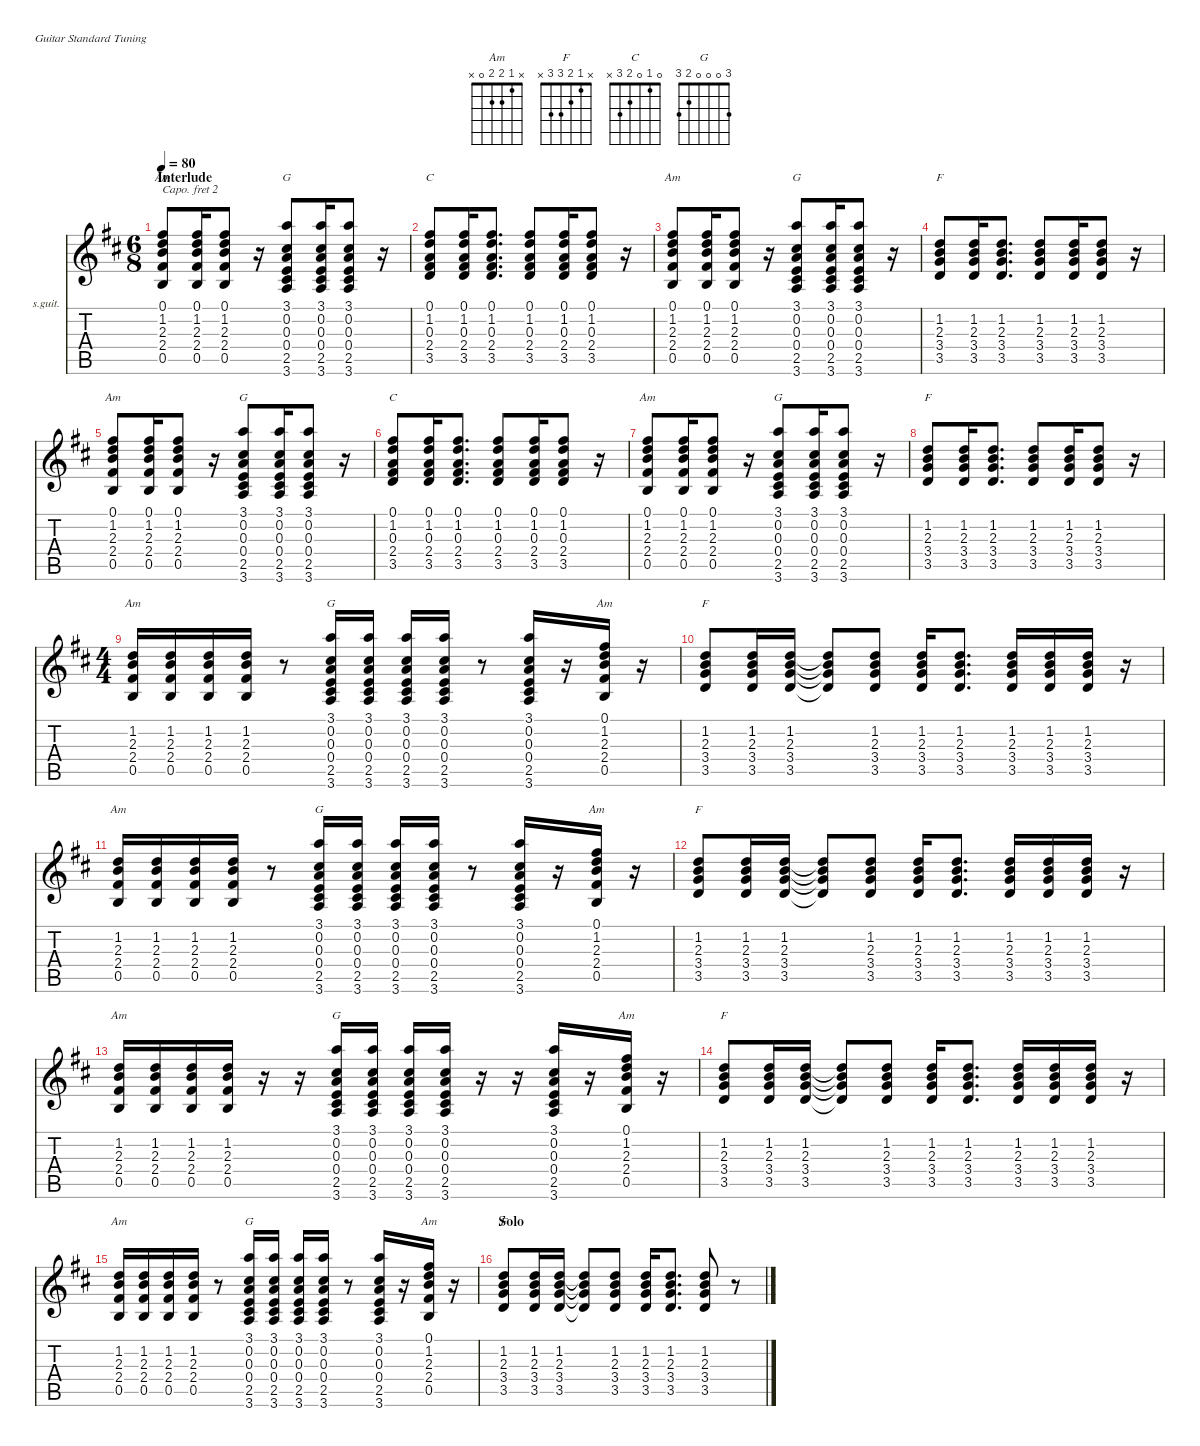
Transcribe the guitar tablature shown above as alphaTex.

\defaultSystemsLayout 4
\hideDynamics
\bracketExtendMode nobrackets
\firstSystemTrackNameOrientation horizontal
\otherSystemsTrackNameOrientation horizontal
\track ("cowboy chords (capo) 05" "s.guit.") {instrument acousticguitarsteel}
\staff {score tabs}
\capo 2
\tuning (E4 B3 G3 D3 A2 E2)
\chord ("Am" 0 1 2 2 0 x) {showfingering false}
\chord ("F" x 1 2 3 3 x) {showfingering false}
\chord ("C" 0 1 0 2 3 x) {showfingering false}
\chord ("G" 3 0 0 0 2 3) {showfingering false}
\chord ("Am" x 1 2 2 0 x) {showfingering false}
\ts (6 8)
\section ("" "Interlude")
\tempo 80
\clef g2
\ks bminor
(0.5{acc forcenatural} 2.4{acc #} 2.3{acc forcenatural} 1.2{acc forcenatural} 0.1{acc #}).8{ch "Am" dy mf} (0.5{acc forcenatural} 2.4{acc #} 2.3{acc forcenatural} 1.2{acc forcenatural} 0.1{acc #}).16 (0.5{acc forcenatural} 2.4{acc #} 2.3{acc forcenatural} 1.2{acc forcenatural} 0.1{acc #}).8 r.16 (3.6{acc forcenatural} 2.5{acc #} 0.4{acc forcenatural} 0.3{acc forcenatural} 0.2{acc #} 3.1{acc forcenatural}).8{ch "G"} (3.6{acc forcenatural} 2.5{acc #} 0.4{acc forcenatural} 0.3{acc forcenatural} 0.2{acc #} 3.1{acc forcenatural}).16 (3.6{acc forcenatural} 2.5{acc #} 0.4{acc forcenatural} 0.3{acc forcenatural} 0.2{acc #} 3.1{acc forcenatural}).8 r.16 |
(3.5{acc forcenatural} 2.4{acc #} 0.3{acc forcenatural} 1.2{acc forcenatural} 0.1{acc #}).8{ch "C"} (3.5{acc forcenatural} 2.4{acc #} 0.3{acc forcenatural} 1.2{acc forcenatural} 0.1{acc #}).16 (3.5{acc forcenatural} 2.4{acc #} 0.3{acc forcenatural} 1.2{acc forcenatural} 0.1{acc #}).8{d} (3.5{acc forcenatural} 2.4{acc #} 0.3{acc forcenatural} 1.2{acc forcenatural} 0.1{acc #}).8 (3.5{acc forcenatural} 2.4{acc #} 0.3{acc forcenatural} 1.2{acc forcenatural} 0.1{acc #}).16 (3.5{acc forcenatural} 2.4{acc #} 0.3{acc forcenatural} 1.2{acc forcenatural} 0.1{acc #}).8 r.16 |
(0.5{acc forcenatural} 2.4{acc #} 2.3{acc forcenatural} 1.2{acc forcenatural} 0.1{acc #}).8{ch "Am"} (0.5{acc forcenatural} 2.4{acc #} 2.3{acc forcenatural} 1.2{acc forcenatural} 0.1{acc #}).16 (0.5{acc forcenatural} 2.4{acc #} 2.3{acc forcenatural} 1.2{acc forcenatural} 0.1{acc #}).8 r.16 (3.6{acc forcenatural} 2.5{acc #} 0.4{acc forcenatural} 0.3{acc forcenatural} 0.2{acc #} 3.1{acc forcenatural}).8{ch "G"} (3.6{acc forcenatural} 2.5{acc #} 0.4{acc forcenatural} 0.3{acc forcenatural} 0.2{acc #} 3.1{acc forcenatural}).16 (3.6{acc forcenatural} 2.5{acc #} 0.4{acc forcenatural} 0.3{acc forcenatural} 0.2{acc #} 3.1{acc forcenatural}).8 r.16 |
(3.5{acc forcenatural} 3.4{acc forcenatural} 2.3{acc forcenatural} 1.2{acc forcenatural}).8{ch "F"} (3.5{acc forcenatural} 3.4{acc forcenatural} 2.3{acc forcenatural} 1.2{acc forcenatural}).16 (3.5{acc forcenatural} 3.4{acc forcenatural} 2.3{acc forcenatural} 1.2{acc forcenatural}).8{d} (3.5{acc forcenatural} 3.4{acc forcenatural} 2.3{acc forcenatural} 1.2{acc forcenatural}).8 (3.5{acc forcenatural} 3.4{acc forcenatural} 2.3{acc forcenatural} 1.2{acc forcenatural}).16 (3.5{acc forcenatural} 3.4{acc forcenatural} 2.3{acc forcenatural} 1.2{acc forcenatural}).8 r.16 |
(0.5{acc forcenatural} 2.4{acc #} 2.3{acc forcenatural} 1.2{acc forcenatural} 0.1{acc #}).8{ch "Am"} (0.5{acc forcenatural} 2.4{acc #} 2.3{acc forcenatural} 1.2{acc forcenatural} 0.1{acc #}).16 (0.5{acc forcenatural} 2.4{acc #} 2.3{acc forcenatural} 1.2{acc forcenatural} 0.1{acc #}).8 r.16 (3.6{acc forcenatural} 2.5{acc #} 0.4{acc forcenatural} 0.3{acc forcenatural} 0.2{acc #} 3.1{acc forcenatural}).8{ch "G"} (3.6{acc forcenatural} 2.5{acc #} 0.4{acc forcenatural} 0.3{acc forcenatural} 0.2{acc #} 3.1{acc forcenatural}).16 (3.6{acc forcenatural} 2.5{acc #} 0.4{acc forcenatural} 0.3{acc forcenatural} 0.2{acc #} 3.1{acc forcenatural}).8 r.16 |
(3.5{acc forcenatural} 2.4{acc #} 0.3{acc forcenatural} 1.2{acc forcenatural} 0.1{acc #}).8{ch "C"} (3.5{acc forcenatural} 2.4{acc #} 0.3{acc forcenatural} 1.2{acc forcenatural} 0.1{acc #}).16 (3.5{acc forcenatural} 2.4{acc #} 0.3{acc forcenatural} 1.2{acc forcenatural} 0.1{acc #}).8{d} (3.5{acc forcenatural} 2.4{acc #} 0.3{acc forcenatural} 1.2{acc forcenatural} 0.1{acc #}).8 (3.5{acc forcenatural} 2.4{acc #} 0.3{acc forcenatural} 1.2{acc forcenatural} 0.1{acc #}).16 (3.5{acc forcenatural} 2.4{acc #} 0.3{acc forcenatural} 1.2{acc forcenatural} 0.1{acc #}).8 r.16 |
(0.5{acc forcenatural} 2.4{acc #} 2.3{acc forcenatural} 1.2{acc forcenatural} 0.1{acc #}).8{ch "Am"} (0.5{acc forcenatural} 2.4{acc #} 2.3{acc forcenatural} 1.2{acc forcenatural} 0.1{acc #}).16 (0.5{acc forcenatural} 2.4{acc #} 2.3{acc forcenatural} 1.2{acc forcenatural} 0.1{acc #}).8 r.16 (3.6{acc forcenatural} 2.5{acc #} 0.4{acc forcenatural} 0.3{acc forcenatural} 0.2{acc #} 3.1{acc forcenatural}).8{ch "G"} (3.6{acc forcenatural} 2.5{acc #} 0.4{acc forcenatural} 0.3{acc forcenatural} 0.2{acc #} 3.1{acc forcenatural}).16 (3.6{acc forcenatural} 2.5{acc #} 0.4{acc forcenatural} 0.3{acc forcenatural} 0.2{acc #} 3.1{acc forcenatural}).8 r.16 |
(3.5{acc forcenatural} 3.4{acc forcenatural} 2.3{acc forcenatural} 1.2{acc forcenatural}).8{ch "F"} (3.5{acc forcenatural} 3.4{acc forcenatural} 2.3{acc forcenatural} 1.2{acc forcenatural}).16 (3.5{acc forcenatural} 3.4{acc forcenatural} 2.3{acc forcenatural} 1.2{acc forcenatural}).8{d} (3.5{acc forcenatural} 3.4{acc forcenatural} 2.3{acc forcenatural} 1.2{acc forcenatural}).8 (3.5{acc forcenatural} 3.4{acc forcenatural} 2.3{acc forcenatural} 1.2{acc forcenatural}).16 (3.5{acc forcenatural} 3.4{acc forcenatural} 2.3{acc forcenatural} 1.2{acc forcenatural}).8 r.16 |
\ts (4 4)
\beaming (8 2 2 2 2)
(0.5{acc forcenatural} 2.4{acc #} 2.3{acc forcenatural} 1.2{acc forcenatural}).16{ch "Am"} (0.5{acc forcenatural} 2.4{acc #} 2.3{acc forcenatural} 1.2{acc forcenatural}).16 (0.5{acc forcenatural} 2.4{acc #} 2.3{acc forcenatural} 1.2{acc forcenatural}).16 (0.5{acc forcenatural} 2.4{acc #} 2.3{acc forcenatural} 1.2{acc forcenatural}).16 r.8 (3.6{acc forcenatural} 2.5{acc #} 0.4{acc forcenatural} 0.3{acc forcenatural} 0.2{acc #} 3.1{acc forcenatural}).16{ch "G"} (3.6{acc forcenatural} 2.5{acc #} 0.4{acc forcenatural} 0.3{acc forcenatural} 0.2{acc #} 3.1{acc forcenatural}).16 (3.6{acc forcenatural} 2.5{acc #} 0.4{acc forcenatural} 0.3{acc forcenatural} 0.2{acc #} 3.1{acc forcenatural}).16 (3.6{acc forcenatural} 2.5{acc #} 0.4{acc forcenatural} 0.3{acc forcenatural} 0.2{acc #} 3.1{acc forcenatural}).16 r.8 (3.6{acc forcenatural} 2.5{acc #} 0.4{acc forcenatural} 0.3{acc forcenatural} 0.2{acc #} 3.1{acc forcenatural}).16 r.16 (0.5{acc forcenatural} 2.4{acc #} 2.3{acc forcenatural} 1.2{acc forcenatural} 0.1{acc #}).16{ch "Am"} r.16 |
(3.5{acc forcenatural} 3.4{acc forcenatural} 2.3{acc forcenatural} 1.2{acc forcenatural}).8{ch "F"} (3.5{acc forcenatural} 3.4{acc forcenatural} 2.3{acc forcenatural} 1.2{acc forcenatural}).16 (3.5{acc forcenatural} 3.4{acc forcenatural} 2.3{acc forcenatural} 1.2{acc forcenatural}).16 (3.5{t acc forcenatural} 3.4{t acc forcenatural} 2.3{t acc forcenatural} 1.2{t acc forcenatural}).8 (3.5{acc forcenatural} 3.4{acc forcenatural} 2.3{acc forcenatural} 1.2{acc forcenatural}).8 (3.5{acc forcenatural} 3.4{acc forcenatural} 2.3{acc forcenatural} 1.2{acc forcenatural}).16 (3.5{acc forcenatural} 3.4{acc forcenatural} 2.3{acc forcenatural} 1.2{acc forcenatural}).8{d} (3.5{acc forcenatural} 3.4{acc forcenatural} 2.3{acc forcenatural} 1.2{acc forcenatural}).16 (3.5{acc forcenatural} 3.4{acc forcenatural} 2.3{acc forcenatural} 1.2{acc forcenatural}).16 (3.5{acc forcenatural} 3.4{acc forcenatural} 2.3{acc forcenatural} 1.2{acc forcenatural}).16 r.16 |
(0.5{acc forcenatural} 2.4{acc #} 2.3{acc forcenatural} 1.2{acc forcenatural}).16{ch "Am"} (0.5{acc forcenatural} 2.4{acc #} 2.3{acc forcenatural} 1.2{acc forcenatural}).16 (0.5{acc forcenatural} 2.4{acc #} 2.3{acc forcenatural} 1.2{acc forcenatural}).16 (0.5{acc forcenatural} 2.4{acc #} 2.3{acc forcenatural} 1.2{acc forcenatural}).16 r.8 (3.6{acc forcenatural} 2.5{acc #} 0.4{acc forcenatural} 0.3{acc forcenatural} 0.2{acc #} 3.1{acc forcenatural}).16{ch "G"} (3.6{acc forcenatural} 2.5{acc #} 0.4{acc forcenatural} 0.3{acc forcenatural} 0.2{acc #} 3.1{acc forcenatural}).16 (3.6{acc forcenatural} 2.5{acc #} 0.4{acc forcenatural} 0.3{acc forcenatural} 0.2{acc #} 3.1{acc forcenatural}).16 (3.6{acc forcenatural} 2.5{acc #} 0.4{acc forcenatural} 0.3{acc forcenatural} 0.2{acc #} 3.1{acc forcenatural}).16 r.8 (3.6{acc forcenatural} 2.5{acc #} 0.4{acc forcenatural} 0.3{acc forcenatural} 0.2{acc #} 3.1{acc forcenatural}).16 r.16 (0.5{acc forcenatural} 2.4{acc #} 2.3{acc forcenatural} 1.2{acc forcenatural} 0.1{acc #}).16{ch "Am"} r.16 |
(3.5{acc forcenatural} 3.4{acc forcenatural} 2.3{acc forcenatural} 1.2{acc forcenatural}).8{ch "F"} (3.5{acc forcenatural} 3.4{acc forcenatural} 2.3{acc forcenatural} 1.2{acc forcenatural}).16 (3.5{acc forcenatural} 3.4{acc forcenatural} 2.3{acc forcenatural} 1.2{acc forcenatural}).16 (3.5{t acc forcenatural} 3.4{t acc forcenatural} 2.3{t acc forcenatural} 1.2{t acc forcenatural}).8 (3.5{acc forcenatural} 3.4{acc forcenatural} 2.3{acc forcenatural} 1.2{acc forcenatural}).8 (3.5{acc forcenatural} 3.4{acc forcenatural} 2.3{acc forcenatural} 1.2{acc forcenatural}).16 (3.5{acc forcenatural} 3.4{acc forcenatural} 2.3{acc forcenatural} 1.2{acc forcenatural}).8{d} (3.5{acc forcenatural} 3.4{acc forcenatural} 2.3{acc forcenatural} 1.2{acc forcenatural}).16 (3.5{acc forcenatural} 3.4{acc forcenatural} 2.3{acc forcenatural} 1.2{acc forcenatural}).16 (3.5{acc forcenatural} 3.4{acc forcenatural} 2.3{acc forcenatural} 1.2{acc forcenatural}).16 r.16 |
(0.5{acc forcenatural} 2.4{acc #} 2.3{acc forcenatural} 1.2{acc forcenatural}).16{ch "Am"} (0.5{acc forcenatural} 2.4{acc #} 2.3{acc forcenatural} 1.2{acc forcenatural}).16 (0.5{acc forcenatural} 2.4{acc #} 2.3{acc forcenatural} 1.2{acc forcenatural}).16 (0.5{acc forcenatural} 2.4{acc #} 2.3{acc forcenatural} 1.2{acc forcenatural}).16 r.16 r.16 (3.6{acc forcenatural} 2.5{acc #} 0.4{acc forcenatural} 0.3{acc forcenatural} 0.2{acc #} 3.1{acc forcenatural}).16{ch "G"} (3.6{acc forcenatural} 2.5{acc #} 0.4{acc forcenatural} 0.3{acc forcenatural} 0.2{acc #} 3.1{acc forcenatural}).16 (3.6{acc forcenatural} 2.5{acc #} 0.4{acc forcenatural} 0.3{acc forcenatural} 0.2{acc #} 3.1{acc forcenatural}).16 (3.6{acc forcenatural} 2.5{acc #} 0.4{acc forcenatural} 0.3{acc forcenatural} 0.2{acc #} 3.1{acc forcenatural}).16 r.16 r.16 (3.6{acc forcenatural} 2.5{acc #} 0.4{acc forcenatural} 0.3{acc forcenatural} 0.2{acc #} 3.1{acc forcenatural}).16 r.16 (0.5{acc forcenatural} 2.4{acc #} 2.3{acc forcenatural} 1.2{acc forcenatural} 0.1{acc #}).16{ch "Am"} r.16 |
(3.5{acc forcenatural} 3.4{acc forcenatural} 2.3{acc forcenatural} 1.2{acc forcenatural}).8{ch "F"} (3.5{acc forcenatural} 3.4{acc forcenatural} 2.3{acc forcenatural} 1.2{acc forcenatural}).16 (3.5{acc forcenatural} 3.4{acc forcenatural} 2.3{acc forcenatural} 1.2{acc forcenatural}).16 (3.5{t acc forcenatural} 3.4{t acc forcenatural} 2.3{t acc forcenatural} 1.2{t acc forcenatural}).8 (3.5{acc forcenatural} 3.4{acc forcenatural} 2.3{acc forcenatural} 1.2{acc forcenatural}).8 (3.5{acc forcenatural} 3.4{acc forcenatural} 2.3{acc forcenatural} 1.2{acc forcenatural}).16 (3.5{acc forcenatural} 3.4{acc forcenatural} 2.3{acc forcenatural} 1.2{acc forcenatural}).8{d} (3.5{acc forcenatural} 3.4{acc forcenatural} 2.3{acc forcenatural} 1.2{acc forcenatural}).16 (3.5{acc forcenatural} 3.4{acc forcenatural} 2.3{acc forcenatural} 1.2{acc forcenatural}).16 (3.5{acc forcenatural} 3.4{acc forcenatural} 2.3{acc forcenatural} 1.2{acc forcenatural}).16 r.16 |
(0.5{acc forcenatural} 2.4{acc #} 2.3{acc forcenatural} 1.2{acc forcenatural}).16{ch "Am"} (0.5{acc forcenatural} 2.4{acc #} 2.3{acc forcenatural} 1.2{acc forcenatural}).16 (0.5{acc forcenatural} 2.4{acc #} 2.3{acc forcenatural} 1.2{acc forcenatural}).16 (0.5{acc forcenatural} 2.4{acc #} 2.3{acc forcenatural} 1.2{acc forcenatural}).16 r.8 (3.6{acc forcenatural} 2.5{acc #} 0.4{acc forcenatural} 0.3{acc forcenatural} 0.2{acc #} 3.1{acc forcenatural}).16{ch "G"} (3.6{acc forcenatural} 2.5{acc #} 0.4{acc forcenatural} 0.3{acc forcenatural} 0.2{acc #} 3.1{acc forcenatural}).16 (3.6{acc forcenatural} 2.5{acc #} 0.4{acc forcenatural} 0.3{acc forcenatural} 0.2{acc #} 3.1{acc forcenatural}).16 (3.6{acc forcenatural} 2.5{acc #} 0.4{acc forcenatural} 0.3{acc forcenatural} 0.2{acc #} 3.1{acc forcenatural}).16 r.8 (3.6{acc forcenatural} 2.5{acc #} 0.4{acc forcenatural} 0.3{acc forcenatural} 0.2{acc #} 3.1{acc forcenatural}).16 r.16 (0.5{acc forcenatural} 2.4{acc #} 2.3{acc forcenatural} 1.2{acc forcenatural} 0.1{acc #}).16{ch "Am"} r.16 |
\section ("" "Solo")
(3.5{acc forcenatural} 3.4{acc forcenatural} 2.3{acc forcenatural} 1.2{acc forcenatural}).8{ch "F"} (3.5{acc forcenatural} 3.4{acc forcenatural} 2.3{acc forcenatural} 1.2{acc forcenatural}).16 (3.5{acc forcenatural} 3.4{acc forcenatural} 2.3{acc forcenatural} 1.2{acc forcenatural}).16 (3.5{t acc forcenatural} 3.4{t acc forcenatural} 2.3{t acc forcenatural} 1.2{t acc forcenatural}).8 (3.5{acc forcenatural} 3.4{acc forcenatural} 2.3{acc forcenatural} 1.2{acc forcenatural}).8 (3.5{acc forcenatural} 3.4{acc forcenatural} 2.3{acc forcenatural} 1.2{acc forcenatural}).16 (3.5{acc forcenatural} 3.4{acc forcenatural} 2.3{acc forcenatural} 1.2{acc forcenatural}).8{d} (3.5{acc forcenatural} 3.4{acc forcenatural} 2.3{acc forcenatural} 1.2{acc forcenatural}).8 r.8
